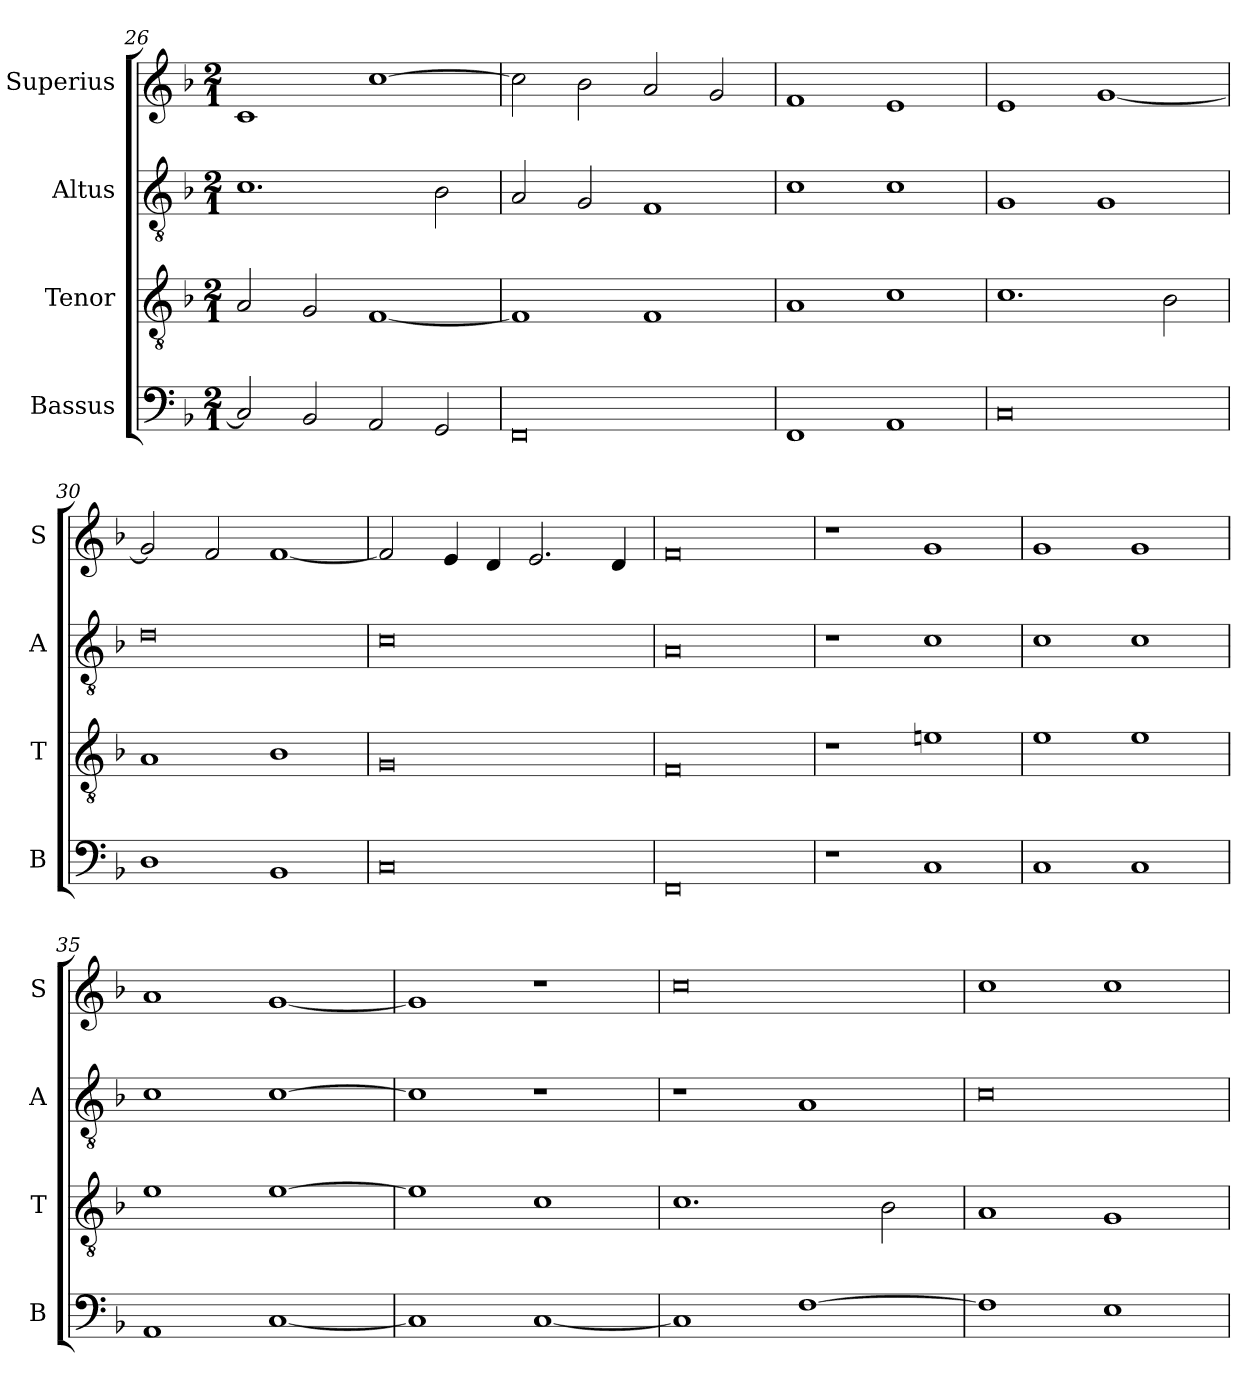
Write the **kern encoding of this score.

**kern	**kern	**kern	**kern
*part4	*part3	*part2	*part1
*staff4	*staff3	*staff2	*staff1
*I"Bassus	*I"Tenor	*I"Altus	*I"Superius
*I'B	*I'T	*I'A	*I'S
*clefF4	*clefGv2	*clefGv2	*clefG2
*k[b-]	*k[b-]	*k[b-]	*k[b-]
*F:	*F:	*F:	*F:
*M2/1	*M2/1	*M2/1	*M2/1
=26	=26	=26	=26
2C]	2A	1.c	1c
2BB-	2G	.	.
2AA	[1F	.	[1cc
2GG	.	2B-	.
=27	=27	=27	=27
0FF	1F]	2A	2cc]
.	.	2G	2b-
.	1F	1F	2a
.	.	.	2g
=28	=28	=28	=28
1FF	1A	1c	1f
1AA	1c	1c	1e
=29	=29	=29	=29
0C	1.c	1G	1e
.	.	1G	[1g
.	2B-	.	.
=30	=30	=30	=30
1D	1A	0d	2g]
.	.	.	2f
1BB-	1B-	.	[1f
=31	=31	=31	=31
0C	0G	0c	2f]
.	.	.	4e
.	.	.	4d
.	.	.	2.e
.	.	.	4d
=32	=32	=32	=32
0FF	0F	0A	0f
=33	=33	=33	=33
1r	1r	1r	1r
1C	1en	1c	1g
=34	=34	=34	=34
1C	1e	1c	1g
1C	1e	1c	1g
=35	=35	=35	=35
1AA	1e	1c	1a
[1C	[1e	[1c	[1g
=36	=36	=36	=36
1C]	1e]	1c]	1g]
[1C	1c	1r	1r
=37	=37	=37	=37
1C]	1.c	1r	0cc
[1F	.	1A	.
.	2B-	.	.
=38	=38	=38	=38
1F]	1A	0c	1cc
1E	1G	.	1cc
=	=	=	=
*-	*-	*-	*-
